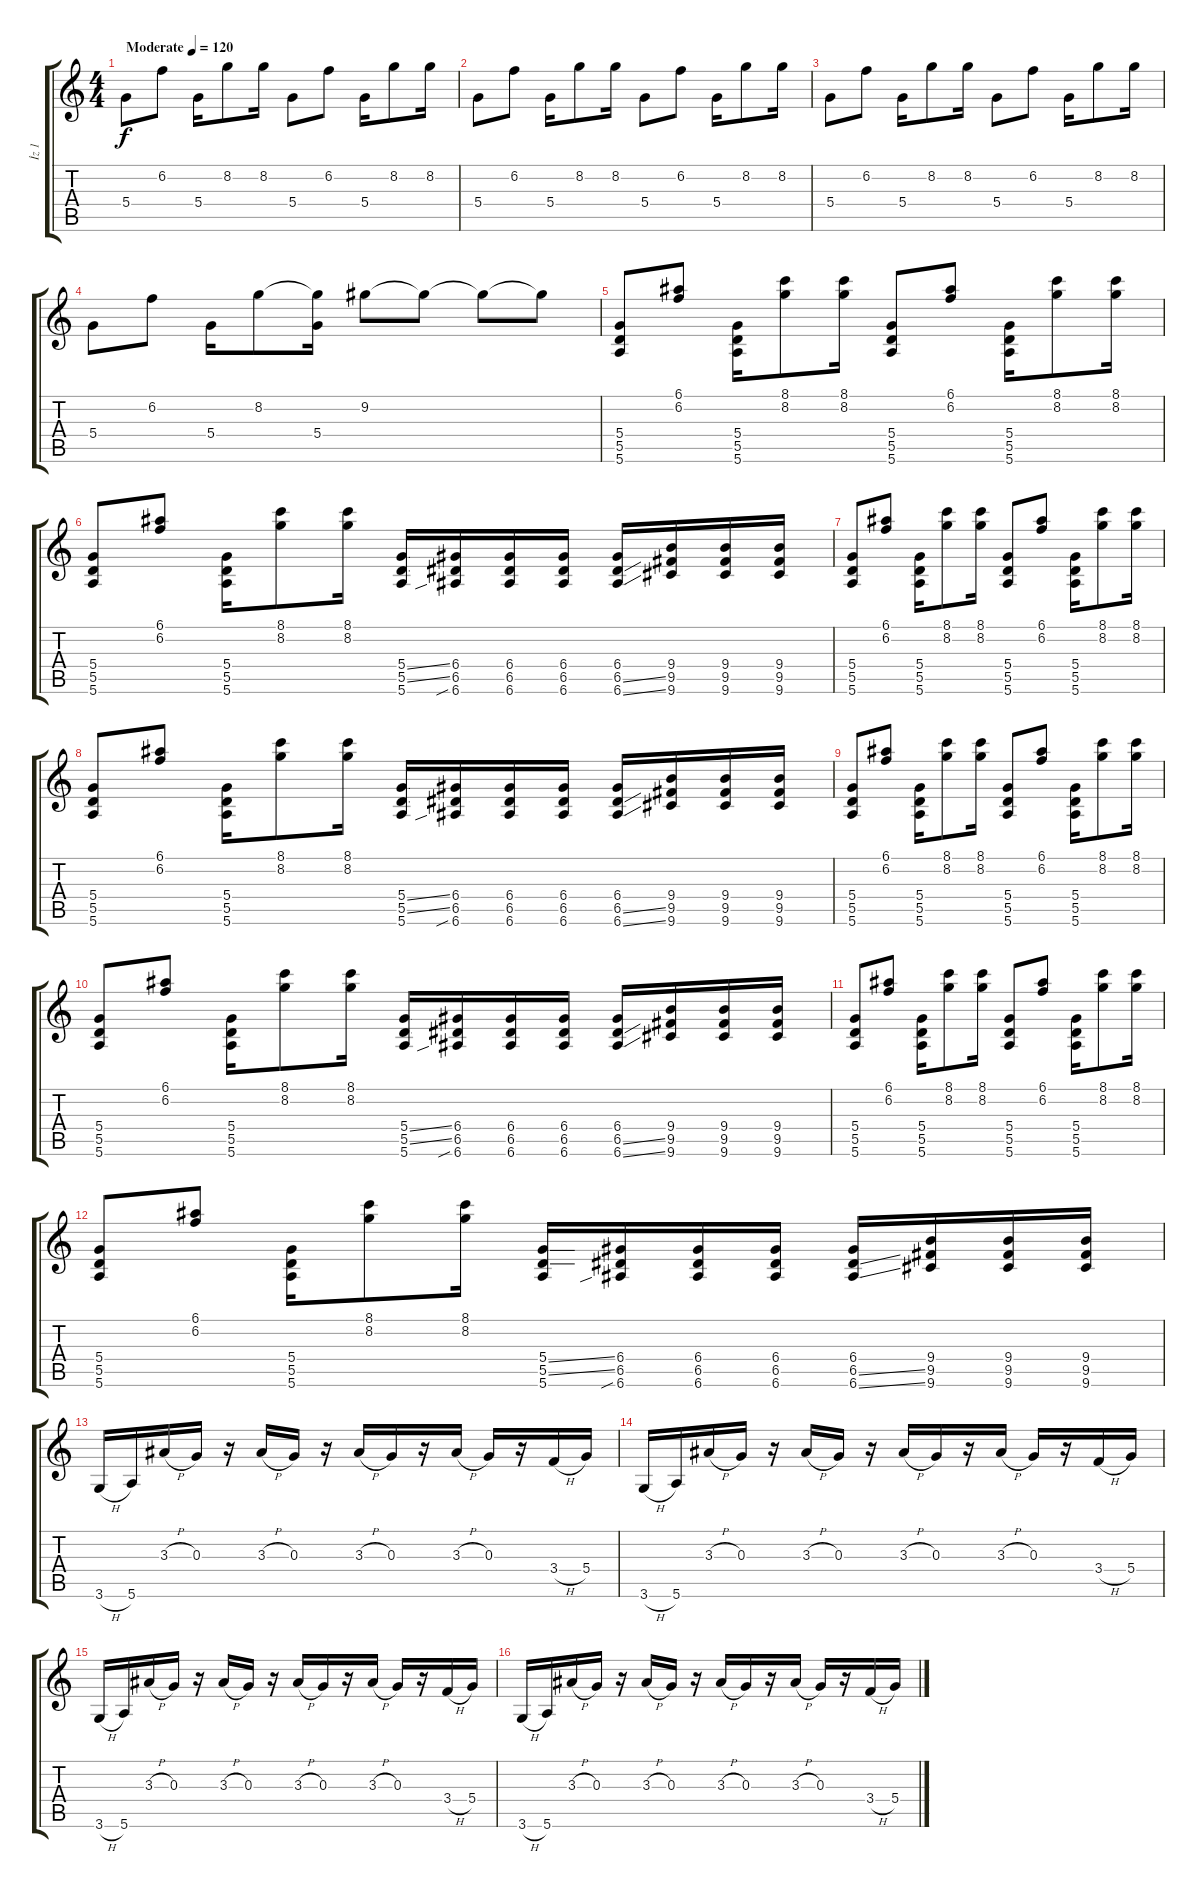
\track ("İz 1" "İz 1") {instrument overdrivenguitar}
\staff {score tabs}
\tuning (E4 B3 G3 D3 A2 E2) {hide}
\ts (4 4)
\tempo (120 "Moderate")
\clef g2
\ks c
5.4.8{dy f instrument electricguitarclean} 6.2.8 5.4.16 8.2.8 8.2.16 5.4.8 6.2.8 5.4.16 8.2.8 8.2.16 |
5.4.8 6.2.8 5.4.16 8.2.8 8.2.16 5.4.8 6.2.8 5.4.16 8.2.8 8.2.16 |
5.4.8 6.2.8 5.4.16 8.2.8 8.2.16 5.4.8 6.2.8 5.4.16 8.2.8 8.2.16 |
5.4.8 6.2.8 5.4.16 8.2.8 (8.2{t} 5.4).16 9.2.8 9.2{t}.8 9.2{t}.8 9.2{t}.8 |
(5.4 5.5 5.6).8{volume 13 instrument overdrivenguitar} (6.1 6.2).8 (5.4 5.5 5.6).16 (8.1 8.2).8 (8.1 8.2).16 (5.4 5.5 5.6).8 (6.1 6.2).8 (5.4 5.5 5.6).16 (8.1 8.2).8 (8.1 8.2).16 |
(5.4 5.5 5.6).8 (6.1 6.2).8 (5.4 5.5 5.6).16 (8.1 8.2).8 (8.1 8.2).16 (5.4{ss} 5.5{ss} 5.6).16 (6.4 6.5 6.6{sib}).16 (6.4 6.5 6.6).16 (6.4 6.5 6.6).16 (6.4 6.5{ss} 6.6{ss}).16 (9.4 9.5 9.6).16 (9.4 9.5 9.6).16 (9.4 9.5 9.6).16 |
(5.4 5.5 5.6).8 (6.1 6.2).8 (5.4 5.5 5.6).16 (8.1 8.2).8 (8.1 8.2).16 (5.4 5.5 5.6).8 (6.1 6.2).8 (5.4 5.5 5.6).16 (8.1 8.2).8 (8.1 8.2).16 |
(5.4 5.5 5.6).8 (6.1 6.2).8 (5.4 5.5 5.6).16 (8.1 8.2).8 (8.1 8.2).16 (5.4{ss} 5.5{ss} 5.6).16 (6.4 6.5 6.6{sib}).16 (6.4 6.5 6.6).16 (6.4 6.5 6.6).16 (6.4 6.5{ss} 6.6{ss}).16 (9.4 9.5 9.6).16 (9.4 9.5 9.6).16 (9.4 9.5 9.6).16 |
(5.4 5.5 5.6).8 (6.1 6.2).8 (5.4 5.5 5.6).16 (8.1 8.2).8 (8.1 8.2).16 (5.4 5.5 5.6).8 (6.1 6.2).8 (5.4 5.5 5.6).16 (8.1 8.2).8 (8.1 8.2).16 |
(5.4 5.5 5.6).8 (6.1 6.2).8 (5.4 5.5 5.6).16 (8.1 8.2).8 (8.1 8.2).16 (5.4{ss} 5.5{ss} 5.6).16 (6.4 6.5 6.6{sib}).16 (6.4 6.5 6.6).16 (6.4 6.5 6.6).16 (6.4 6.5{ss} 6.6{ss}).16 (9.4 9.5 9.6).16 (9.4 9.5 9.6).16 (9.4 9.5 9.6).16 |
(5.4 5.5 5.6).8 (6.1 6.2).8 (5.4 5.5 5.6).16 (8.1 8.2).8 (8.1 8.2).16 (5.4 5.5 5.6).8 (6.1 6.2).8 (5.4 5.5 5.6).16 (8.1 8.2).8 (8.1 8.2).16 |
(5.4 5.5 5.6).8 (6.1 6.2).8 (5.4 5.5 5.6).16 (8.1 8.2).8 (8.1 8.2).16 (5.4{ss} 5.5{ss} 5.6).16 (6.4 6.5 6.6{sib}).16 (6.4 6.5 6.6).16 (6.4 6.5 6.6).16 (6.4 6.5{ss} 6.6{ss}).16 (9.4 9.5 9.6).16 (9.4 9.5 9.6).16 (9.4 9.5 9.6).16 |
3.6{h}.16 5.6.16 3.3{h}.16 0.3.16 r.16 3.3{h}.16 0.3.16 r.16 3.3{h}.16 0.3.16 r.16 3.3{h}.16 0.3.16 r.16 3.4{h}.16 5.4.16 |
3.6{h}.16 5.6.16 3.3{h}.16 0.3.16 r.16 3.3{h}.16 0.3.16 r.16 3.3{h}.16 0.3.16 r.16 3.3{h}.16 0.3.16 r.16 3.4{h}.16 5.4.16 |
3.6{h}.16 5.6.16 3.3{h}.16 0.3.16 r.16 3.3{h}.16 0.3.16 r.16 3.3{h}.16 0.3.16 r.16 3.3{h}.16 0.3.16 r.16 3.4{h}.16 5.4.16 |
3.6{h}.16 5.6.16 3.3{h}.16 0.3.16 r.16 3.3{h}.16 0.3.16 r.16 3.3{h}.16 0.3.16 r.16 3.3{h}.16 0.3.16 r.16 3.4{h}.16 5.4.16
